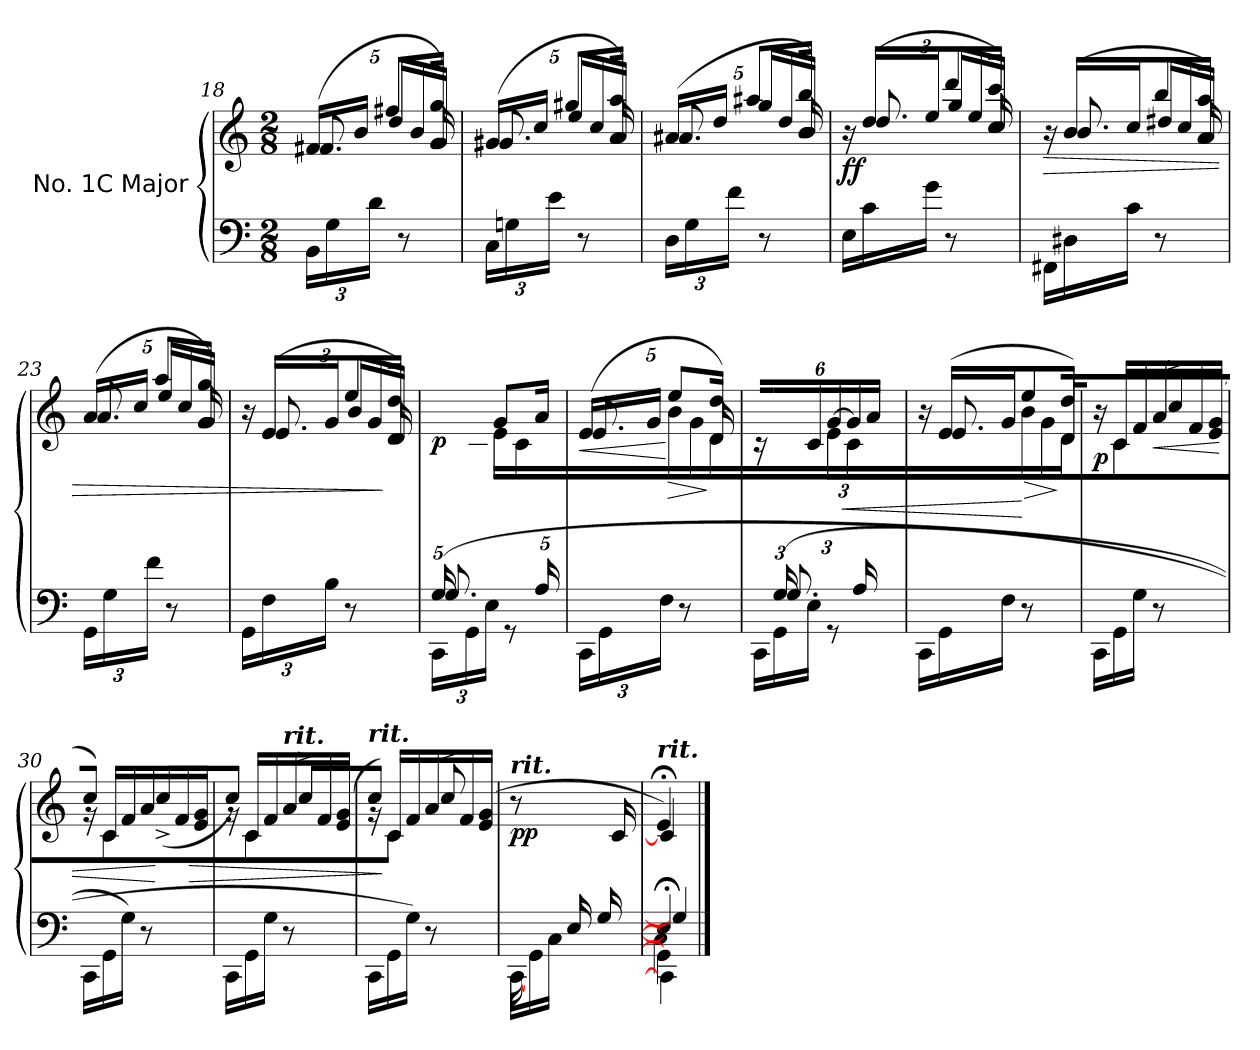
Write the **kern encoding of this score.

**kern	**kern	**dynam
*part1	*part1	*part1
*staff2	*staff1	*staff1/2
*I"No. 1 C Major	*	*
!!LO:LB:g=z
*clefF4	*clefG2	*
*k[]	*k[]	*
*M2/8	*M2/8	*
=18	=18	=18
*	*^	*
*Xbrackettup	*Xbrackettup	*Xtuplet	*
*	*	*^	*
24BB\LL	(>20f#X/LL	10ryy	10.f#X/	.
24G\	.	.	.	.
.	20b/JJ	.	.	.
24d\JJ	.	.	.	.
.	10ff#X/L	20dd/LL	.	.
8r	.	.	.	.
.	.	20b/	20ryy	.
.	20gg/Jk)	20g/JJ	20g/	.
=19	=19	=19	=19	=19
*	*tuplet	*Xtuplet	*	*
24C\LL	(>20g#X/LL	10ryy	10.g#X/	.
24Gn\	.	.	.	.
.	20cc/JJ	.	.	.
24e\JJ	.	.	.	.
.	10gg#X/L	20ee/LL	.	.
8r	.	.	.	.
.	.	20cc/	20ryy	.
.	20aa/Jk)	20a/JJ	20a/	.
=20	=20	=20	=20	=20
*	*tuplet	*Xtuplet	*	*
24D\LL	(>20a#X/LL	10ryy	10.a#X/	.
24G\	.	.	.	.
.	20dd/JJ	.	.	.
24f\JJ	.	.	.	.
.	10aa#X/L	20gg/LL	.	.
8r	.	.	.	.
.	.	20dd/	20ryy	.
.	20bb/Jk)	20b/JJ	20b/	.
=21	=21	=21	=21	=21
*Xtuplet	*tuplet	*	*Xtuplet	*
!	!	!	!	!LO:DY:b
24E\LL	24r	8ryy	24ryy	ff
24c\	(24dd/LL	.	12.dd/	.
24g\JJ	24ee/J	.	.	.
*	*tuplet	*Xtuplet	*	*
8r	12ddd/	24gg/LL	.	.
.	.	24ee/	24ryy	.
.	24ccc/Jk)	24cc/JJ	24cc/	.
=22	=22	=22	=22	=22
!	!	!	!	!LO:HP:b
24FF#X\LL	24r	8ryy	24ryy	>
24D#X\	(24b/LL	.	12.b/	.
24c\JJ	24cc/J	.	.	.
8r	12bb/	24dd#X/LL	.	.
.	.	24cc/	24ryy	.
.	24aa/Jk)	24a/JJ	24a/	.
!!LO:LB:g=z	!!	!!
=23	=23	=23	=23	=23
*tuplet	*tuplet	*Xtuplet	*	*
24GG\LL	(>20a/LL	10ryy	10.a/	.
24G\	.	.	.	.
.	20cc/JJ	.	.	.
24f\JJ	.	.	.	.
.	10aa/L	20ee/LL	.	.
8r	.	.	.	.
.	.	20cc/	20ryy	.
.	20gg/Jk)	20g/JJ	20g/	.
=24	=24	=24	=24	=24
*	*tuplet	*	*Xtuplet	*
24GG\LL	24r	8ryy	24ryy	.
24F\	(24e/LL	.	12.e/	.
24B\JJ	24g/J	.	.	.
*	*tuplet	*Xtuplet	*	*
8r	12ee/	24b/LL	.	.
.	.	24g/	24ryy	.
.	24dd/Jk)	24d/JJ	24d/	]
=25	=25	=25	=25	=25
*^	*	*	*	*
*	*^	*	*	*	*
*	*	*^	*	*	*	*
*	*	*Xtuplet	*tuplet	*	*	*	*
!	!	!	!	!	!	!	!LO:DY:b
(>20G/LL	5ryy	10.G/	24CC\LL	20ryy	10ryy	10.ryy	p
.	.	.	24GG\	.	.	.	.
5ryy	.	.	.	20c/JJ	.	.	.
.	.	.	24E\JJ	.	.	.	.
.	.	.	.	10g/L	20e\LL	.	.
.	.	.	8rGG	.	.	.	.
.	.	20ryy	.	.	20c\	20ryy	.
.	20A/JJ	20A/	.	20a/Jk)	20ryy	20ryy	.
*v	*v	*v	*v	*	*	*	*
=26	=26	=26	=26	=26
*	*tuplet	*	*	*
*^	*	*	*	*
*	*^	*	*	*	*
!	!	!	!	!	!	!LO:HP:b
*v	*v	*v	*	*	*	*
*	*	*Xtuplet	*	*
24CC\LL	(>20e/LL	10ryy	10.e/	<
24GG\	.	.	.	.
.	20g/JJ	.	.	.
24F\JJ	.	.	.	.
!	!	!	!	!LO:HP:n=1:b
.	10ee/L	20b/LL	.	[ >
8r	.	.	.	.
.	.	20g/	20ryy	.
.	20dd/Jk)	20d/JJ	20d/	]
=27	=27	=27	=27	=27
*^	*	*	*	*
*	*^	*	*	*	*
*	*	*^	*	*	*	*
*	*	*	*Xtuplet	*tuplet	*	*Xtuplet	*
24ryy	24%5ryy	24ryy	24CC\LL	24r	8ryy	24ryy	.
(24G/LL	.	12.G/	24GG\	24ryy	.	8ryy	.
6ryy	.	.	24E\JJ	24c/J	.	.	.
.	.	.	8rGG	[24g/	24e\LL	.	.
!	!	!	!	!	!	!	!LO:HP:b
.	.	24ryy	.	24g/]	24c\	24ryy	<
.	24A/JJ	24A/	.	24a/Jk)	24ryy	24ryy	.
*v	*v	*v	*v	*	*	*	*
=28	=28	=28	=28	=28
24CC\LL	24r	8ryy	24ryy	.
24GG\	(24e/LL	.	12.e/	.
24F\JJ	24g/J	.	.	.
!	!	!	!	!LO:HP:n=1:b
8r	12ee/	24b/LL	.	[ >
.	.	24g/	24ryy	.
.	24dd/Jk)	24d/JJ	24d\KL	]
!!LO:PB:g=z	!!	!!
=29	=29	=29	=29	=29
!	!	!	!	!LO:DY:b
24CC\LL	24r	24ryy	8ryy	p
24GG\	24c/LL	(12c\	.	.
24G\JJ	24f/	.	.	.
!	!	!	!	!LO:HP:b
8r	24a/	8ryy	8cc^/	<
.	24f/	.	.	.
.	(24e/ 24g/JJ	.	.	.
=30	=30	=30	=30	=30
*	*	*	*^	*
24CC\LL	24rg	24ryy	8cc/J)	8ryy	.
24GG\	24c/LL	(>12c\	.	.	.
24G\JJ)	24f/	.	.	.	.
8r	24a/	8ryy	8ryy	(8cc^/L	.
.	24f/	.	.	.	[
!	!	!	!	!	!LO:HP:b
.	(24e/ 24g/JJ	.	.	.	>
=31	=31	=31	=31	=31	=31
24CC\LL	24rg	24ryy	8ryy	8cc/J)	.
24GG\	24c/LL	(12c\	.	.	.
24G\JJ	24f/	.	.	.	.
!	!LO:TX:a:Bi:t=rit.	!	!	!	!
8r	24a/	8ryy	8cc^/L	8ryy	.
.	24f/	.	.	.	.
.	(24e/ 24g/JJ	.	.	.	.
*	*	*	*v	*v	*
=32	=32	=32	=32	=32
!	!LO:TX:a:Bi:t=rit.	!	!	!
24CC\LL	24rg	24ryy	8cc/J)	.
24GG\	24c/LL	(>12c\	.	]
24G\JJ)	24f/	.	.	.
8r	24a/	8ryy	8cc^/	.
.	24f/	.	.	.
.	(24e/ 24g/JJ	.	.	.
=33	=33	=33	=33	=33
*^	*	*	*^	*
*	*^	*	*	*	*	*
*	*	*^	*	*	*	*	*
*	*	*	*^	*	*	*	*	*
*	*	*	*	*^	*	*	*	*	*
*	*	*	*	*	*^	*	*	*	*	*
!	!	!	!	!	!	!	!LO:TX:a:Bi:t=rit.	!	!	!	!
!	!	!	!	!	!	!	!	!	!	!	!LO:DY:b
8ryy	8ryy	6ryy	(>24CC\LL	24ryy	[24CC	12ryy	8r	6ryy	8ryy	8ryy	pp
.	.	.	24GG\	[24GGyy	12ryy	.	.	.	.	.	.
.	.	.	24C\JJ	24ryy	.	[24Cyy	.	.	.	.	.
24E/LL	[24Eyy	.	8rCCyy	8ryy	8ryy	8ryy	12ryy	.	24ryy	12ryy	.
24G/	12ryy	[24Gyy	.	.	.	.	.	12ryy	24ryy	.	.
24ryy	.	24ryy	.	.	.	.	24c/JJ	.	24ryy	[24cyy	.
*	*	*	*	*	*v	*v	*	*	*	*	*
=34	=34	=34	=34	=34	=34	=34	=34	=34	=34	=34
!	!	!	!	!	!	!LO:TX:a:Bi:t=rit.	!	!	!	!
*	*	*	*	*	*	*	*v	*v	*v	*
4E/]	4G/]	4ryy	4GG\]	4CC;\]	4C\]	4e;</)	4c/]	.
*v	*v	*v	*v	*v	*v	*	*	*
*	*v	*v	*
==	==	==
*-	*-	*-
